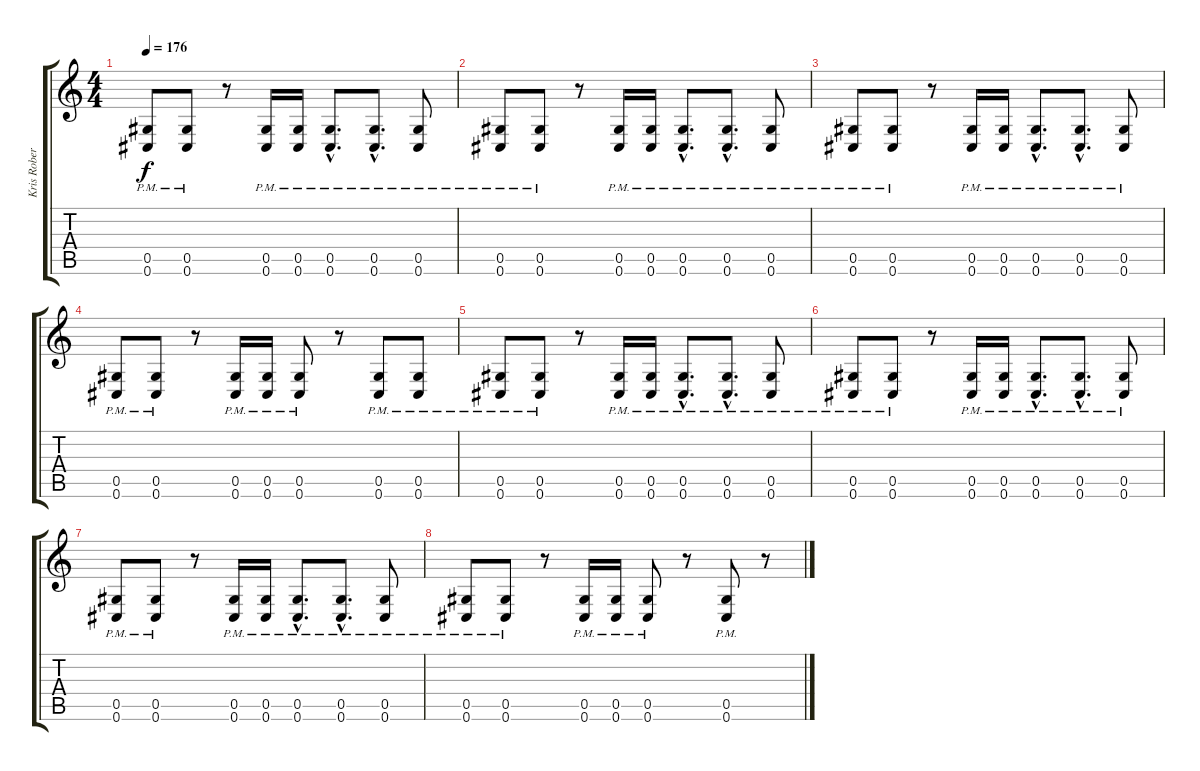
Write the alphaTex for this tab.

\track ("Kris Roberts (guitar)" "Kris Rober") {instrument distortionguitar}
\staff {score tabs}
\tuning (Eb4 Bb3 Gb3 Db3 Ab2 Db2) {hide}
\ts (4 4)
\tempo 176
\clef g2
\ks c
(0.5{pm} 0.6{pm}).8{dy f} (0.5{pm} 0.6{pm}).8 r.8 (0.5{pm} 0.6{pm}).16 (0.5{pm} 0.6{pm}).16 (0.5{hac pm} 0.6{hac pm}).8{d} (0.5{hac pm} 0.6{hac pm}).8{d} (0.5{pm} 0.6{pm}).8 |
(0.5{pm} 0.6{pm}).8 (0.5{pm} 0.6{pm}).8 r.8 (0.5{pm} 0.6{pm}).16 (0.5{pm} 0.6{pm}).16 (0.5{hac pm} 0.6{hac pm}).8{d} (0.5{hac pm} 0.6{hac pm}).8{d} (0.5{pm} 0.6{pm}).8 |
(0.5{pm} 0.6{pm}).8 (0.5{pm} 0.6{pm}).8 r.8 (0.5{pm} 0.6{pm}).16 (0.5{pm} 0.6{pm}).16 (0.5{hac pm} 0.6{hac pm}).8{d} (0.5{hac pm} 0.6{hac pm}).8{d} (0.5{pm} 0.6{pm}).8 |
(0.5{pm} 0.6{pm}).8 (0.5{pm} 0.6{pm}).8 r.8 (0.5{pm} 0.6{pm}).16 (0.5{pm} 0.6{pm}).16 (0.5{pm} 0.6{pm}).8 r.8 (0.5{pm} 0.6{pm}).8 (0.5{pm} 0.6{pm}).8 |
(0.5{pm} 0.6{pm}).8 (0.5{pm} 0.6{pm}).8 r.8 (0.5{pm} 0.6{pm}).16 (0.5{pm} 0.6{pm}).16 (0.5{hac pm} 0.6{hac pm}).8{d} (0.5{hac pm} 0.6{hac pm}).8{d} (0.5{pm} 0.6{pm}).8 |
(0.5{pm} 0.6{pm}).8 (0.5{pm} 0.6{pm}).8 r.8 (0.5{pm} 0.6{pm}).16 (0.5{pm} 0.6{pm}).16 (0.5{hac pm} 0.6{hac pm}).8{d} (0.5{hac pm} 0.6{hac pm}).8{d} (0.5{pm} 0.6{pm}).8 |
(0.5{pm} 0.6{pm}).8 (0.5{pm} 0.6{pm}).8 r.8 (0.5{pm} 0.6{pm}).16 (0.5{pm} 0.6{pm}).16 (0.5{hac pm} 0.6{hac pm}).8{d} (0.5{hac pm} 0.6{hac pm}).8{d} (0.5{pm} 0.6{pm}).8 |
(0.5{pm} 0.6{pm}).8 (0.5{pm} 0.6{pm}).8 r.8 (0.5{pm} 0.6{pm}).16 (0.5{pm} 0.6{pm}).16 (0.5{pm} 0.6{pm}).8 r.8 (0.5{pm} 0.6{pm}).8 r.8
